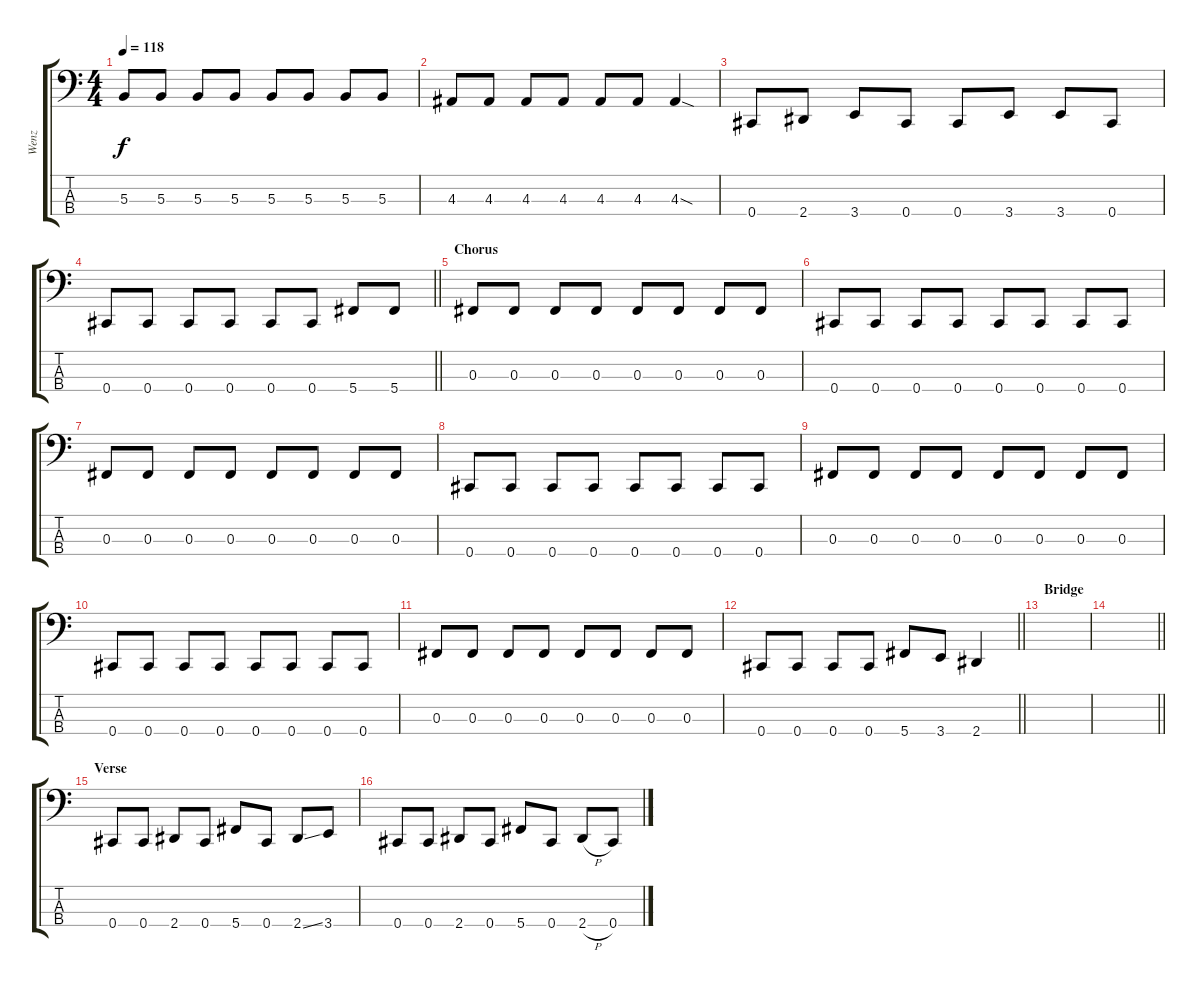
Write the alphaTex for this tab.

\track ("Wenz" "Wenz") {instrument electricbasspick}
\staff {score tabs}
\tuning (E2 B1 Gb1 Db1) {hide}
\ts (4 4)
\tempo 118
\clef f4
\ks c
5.3.8{dy f} 5.3.8 5.3.8 5.3.8 5.3.8 5.3.8 5.3.8 5.3.8 |
4.3.8 4.3.8 4.3.8 4.3.8 4.3.8 4.3.8 4.3{sod}.4 |
0.4.8 2.4.8 3.4.8 0.4.8 0.4.8 3.4.8 3.4.8 0.4.8 |
\barLineRight lightlight
0.4.8 0.4.8 0.4.8 0.4.8 0.4.8 0.4.8 5.4.8 5.4.8 |
\section ("" "Chorus")
0.3.8 0.3.8 0.3.8 0.3.8 0.3.8 0.3.8 0.3.8 0.3.8 |
0.4.8 0.4.8 0.4.8 0.4.8 0.4.8 0.4.8 0.4.8 0.4.8 |
0.3.8 0.3.8 0.3.8 0.3.8 0.3.8 0.3.8 0.3.8 0.3.8 |
0.4.8 0.4.8 0.4.8 0.4.8 0.4.8 0.4.8 0.4.8 0.4.8 |
0.3.8 0.3.8 0.3.8 0.3.8 0.3.8 0.3.8 0.3.8 0.3.8 |
0.4.8 0.4.8 0.4.8 0.4.8 0.4.8 0.4.8 0.4.8 0.4.8 |
0.3.8 0.3.8 0.3.8 0.3.8 0.3.8 0.3.8 0.3.8 0.3.8 |
\barLineRight lightlight
0.4.8 0.4.8 0.4.8 0.4.8 5.4.8 3.4.8 2.4.4 |
\section ("" "Bridge")
|
\barLineRight lightlight
|
\section ("" "Verse")
0.4.8 0.4.8 2.4.8 0.4.8 5.4.8 0.4.8 2.4{ss}.8 3.4.8 |
0.4.8 0.4.8 2.4.8 0.4.8 5.4.8 0.4.8 2.4{h}.8 0.4.8
